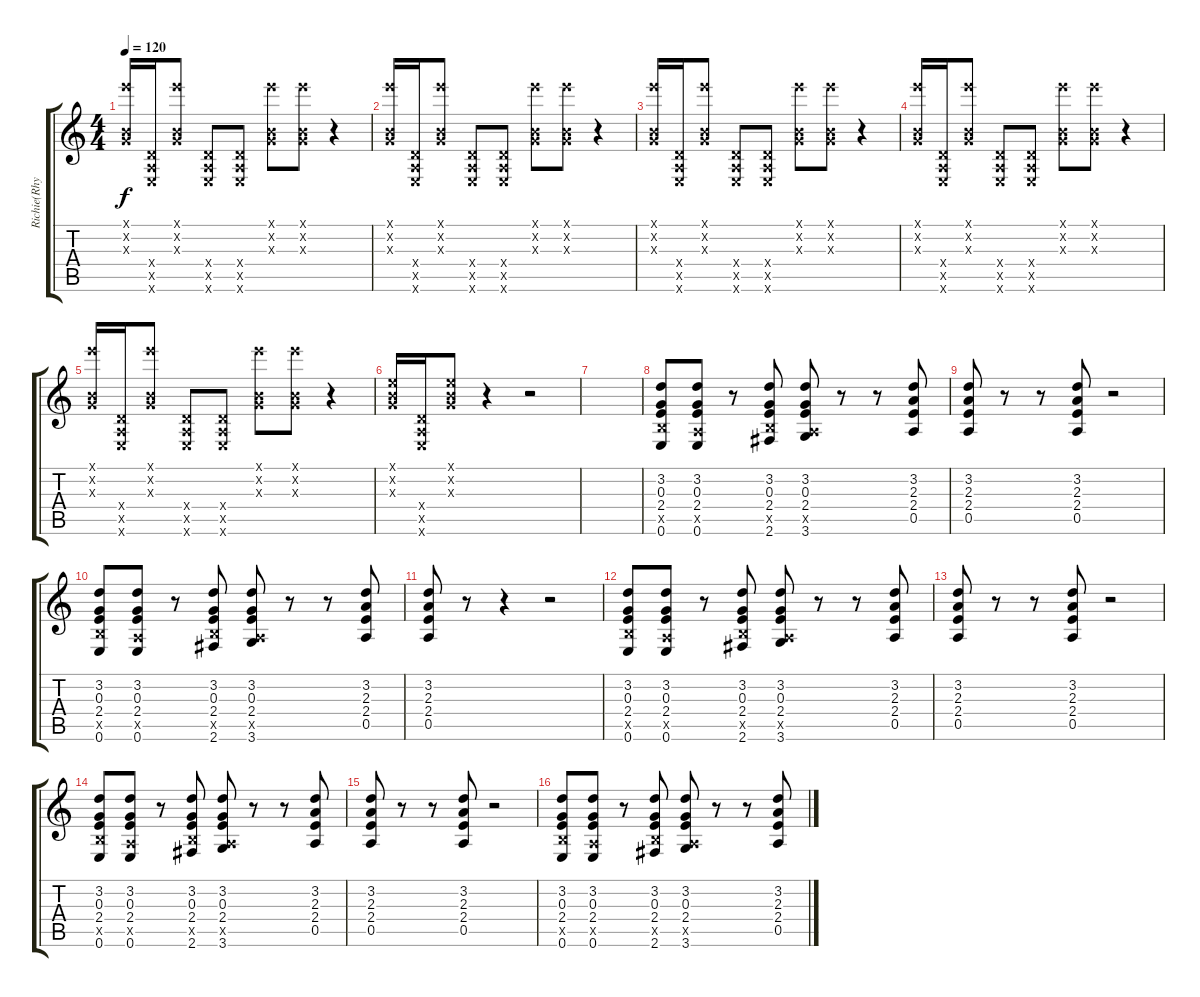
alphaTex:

\track ("Richie(Rhythm)" "Richie(Rhy") {instrument overdrivenguitar}
\staff {score tabs}
\tuning (E4 B3 G3 D3 A2 E2) {hide}
\ts (4 4)
\tempo 120
\clef g2
\ks c
(12.1{x} 0.2{x} 0.3{x}).16{dy f} (0.4{x} 0.5{x} 0.6{x}).16 (12.1{x} 0.2{x} 0.3{x}).8 (0.4{x} 0.5{x} 0.6{x}).8 (0.4{x} 0.5{x} 0.6{x}).8 (12.1{x} 0.2{x} 0.3{x}).8 (12.1{x} 0.2{x} 0.3{x}).8 r.4 |
(12.1{x} 0.2{x} 0.3{x}).16 (0.4{x} 0.5{x} 0.6{x}).16 (12.1{x} 0.2{x} 0.3{x}).8 (0.4{x} 0.5{x} 0.6{x}).8 (0.4{x} 0.5{x} 0.6{x}).8 (12.1{x} 0.2{x} 0.3{x}).8 (12.1{x} 0.2{x} 0.3{x}).8 r.4 |
(12.1{x} 0.2{x} 0.3{x}).16 (0.4{x} 0.5{x} 0.6{x}).16 (12.1{x} 0.2{x} 0.3{x}).8 (0.4{x} 0.5{x} 0.6{x}).8 (0.4{x} 0.5{x} 0.6{x}).8 (12.1{x} 0.2{x} 0.3{x}).8 (12.1{x} 0.2{x} 0.3{x}).8 r.4 |
(12.1{x} 0.2{x} 0.3{x}).16 (0.4{x} 0.5{x} 0.6{x}).16 (12.1{x} 0.2{x} 0.3{x}).8 (0.4{x} 0.5{x} 0.6{x}).8 (0.4{x} 0.5{x} 0.6{x}).8 (12.1{x} 0.2{x} 0.3{x}).8 (12.1{x} 0.2{x} 0.3{x}).8 r.4 |
(12.1{x} 0.2{x} 0.3{x}).16 (0.4{x} 0.5{x} 0.6{x}).16 (12.1{x} 0.2{x} 0.3{x}).8 (0.4{x} 0.5{x} 0.6{x}).8 (0.4{x} 0.5{x} 0.6{x}).8 (12.1{x} 0.2{x} 0.3{x}).8 (12.1{x} 0.2{x} 0.3{x}).8 r.4 |
(0.1{x} 0.2{x} 0.3{x}).16 (0.4{x} 0.5{x} 0.6{x}).16 (0.1{x} 0.2{x} 0.3{x}).8 r.4 r.2 |
|
(3.2 0.3 2.4 2.5{x} 0.6).8 (3.2 0.3 2.4 0.5{x} 0.6).8 r.8 (3.2 0.3 2.4 2.5{x} 2.6).8 (3.2 0.3 2.4 0.5{x} 3.6).8 r.8 r.8 (3.2 2.3 2.4 0.5).8 |
(3.2 2.3 2.4 0.5).8 r.8 r.8 (3.2 2.3 2.4 0.5).8 r.2 |
(3.2 0.3 2.4 2.5{x} 0.6).8 (3.2 0.3 2.4 0.5{x} 0.6).8 r.8 (3.2 0.3 2.4 2.5{x} 2.6).8 (3.2 0.3 2.4 0.5{x} 3.6).8 r.8 r.8 (3.2 2.3 2.4 0.5).8 |
(3.2 2.3 2.4 0.5).8 r.8 r.4 r.2 |
(3.2 0.3 2.4 2.5{x} 0.6).8 (3.2 0.3 2.4 0.5{x} 0.6).8 r.8 (3.2 0.3 2.4 2.5{x} 2.6).8 (3.2 0.3 2.4 0.5{x} 3.6).8 r.8 r.8 (3.2 2.3 2.4 0.5).8 |
(3.2 2.3 2.4 0.5).8 r.8 r.8 (3.2 2.3 2.4 0.5).8 r.2 |
(3.2 0.3 2.4 2.5{x} 0.6).8 (3.2 0.3 2.4 0.5{x} 0.6).8 r.8 (3.2 0.3 2.4 2.5{x} 2.6).8 (3.2 0.3 2.4 0.5{x} 3.6).8 r.8 r.8 (3.2 2.3 2.4 0.5).8 |
(3.2 2.3 2.4 0.5).8 r.8 r.8 (3.2 2.3 2.4 0.5).8 r.2 |
(3.2 0.3 2.4 2.5{x} 0.6).8 (3.2 0.3 2.4 0.5{x} 0.6).8 r.8 (3.2 0.3 2.4 2.5{x} 2.6).8 (3.2 0.3 2.4 0.5{x} 3.6).8 r.8 r.8 (3.2 2.3 2.4 0.5).8
